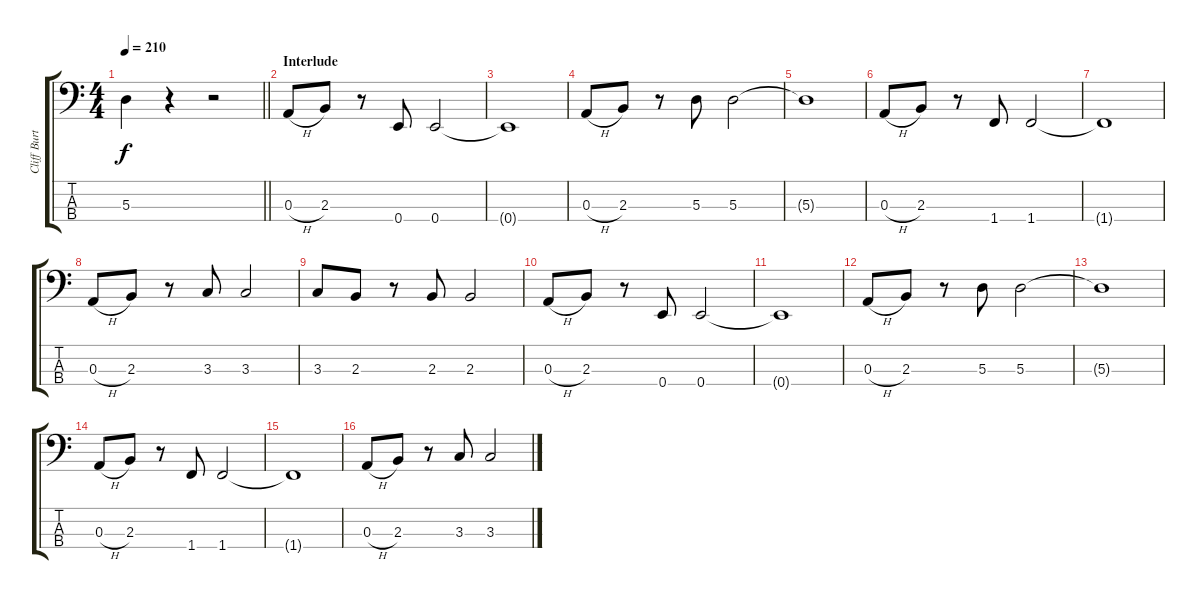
\track ("Cliff Burton" "Cliff Burt") {instrument electricbassfinger}
\staff {score tabs}
\tuning (G2 D2 A1 E1) {hide}
\ts (4 4)
\tempo 210
\clef f4
\barLineRight lightlight
\ks c
5.3.4{dy f} r.4 r.2 |
\section ("" "Interlude")
0.3{h}.8 2.3.8 r.8 0.4.8 0.4.2 |
0.4{t}.1 |
0.3{h}.8 2.3.8 r.8 5.3.8 5.3.2 |
5.3{t}.1 |
0.3{h}.8 2.3.8 r.8 1.4.8 1.4.2 |
1.4{t}.1 |
0.3{h}.8 2.3.8 r.8 3.3.8 3.3.2 |
3.3.8 2.3.8 r.8 2.3.8 2.3.2 |
0.3{h}.8 2.3.8 r.8 0.4.8 0.4.2 |
0.4{t}.1 |
0.3{h}.8 2.3.8 r.8 5.3.8 5.3.2 |
5.3{t}.1 |
0.3{h}.8 2.3.8 r.8 1.4.8 1.4.2 |
1.4{t}.1 |
0.3{h}.8 2.3.8 r.8 3.3.8 3.3.2
